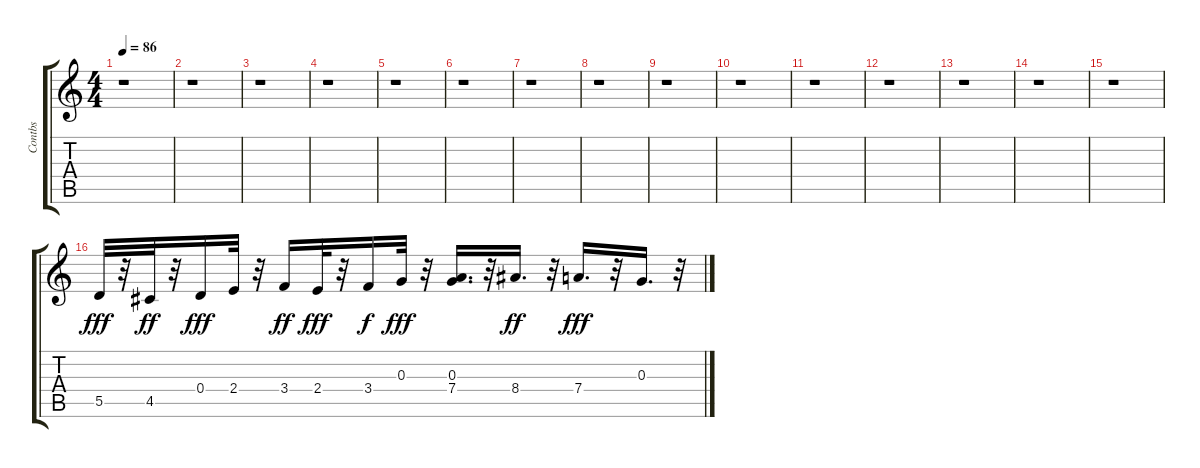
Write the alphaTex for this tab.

\track ("Contbs" "Contbs") {instrument contrabass}
\staff {score tabs}
\tuning (E4 B3 G3 D3 A2 E2) {hide}
\ts (4 4)
\tempo 86
\clef g2
\ks c
r.1{dy fff} |
r.1 |
r.1 |
r.1 |
r.1 |
r.1 |
r.1 |
r.1 |
r.1 |
r.1 |
r.1 |
r.1 |
r.1 |
r.1 |
r.1 |
5.5.32{volume 14 balance 16 instrument contrabass} r.32 4.5.32{dy ff} r.32 0.4.16{dy fff} 2.4.32 r.32 3.4.16{dy ff} 2.4.32{dy fff} r.32 3.4.16{dy f} 0.3.32{dy fff} r.32 (0.3 7.4).16{d} r.32 8.4.16{d dy ff} r.32 7.4.16{d dy fff} r.32 0.3.16{d} r.32
